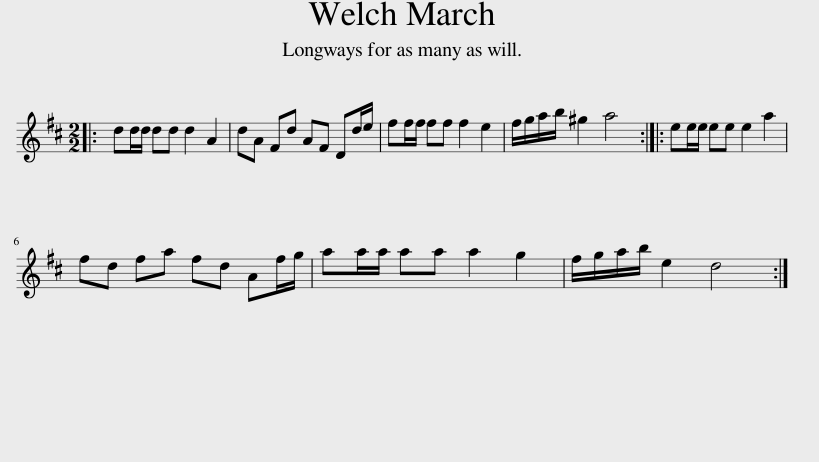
X:1
L:1/8
M:2/2
I:linebreak $
K:D
V:1 treble
V:1
|: dd/d/ dd d2 A2 | dA Fd AF Dd/e/ | ff/f/ ff f2 e2 | f/g/a/b/ ^g2 a4 :: ee/e/ ee e2 a2 |$ %5
 fd fa fd Af/g/ | aa/a/ aa a2 g2 | f/g/a/b/ e2 d4 :| %8
